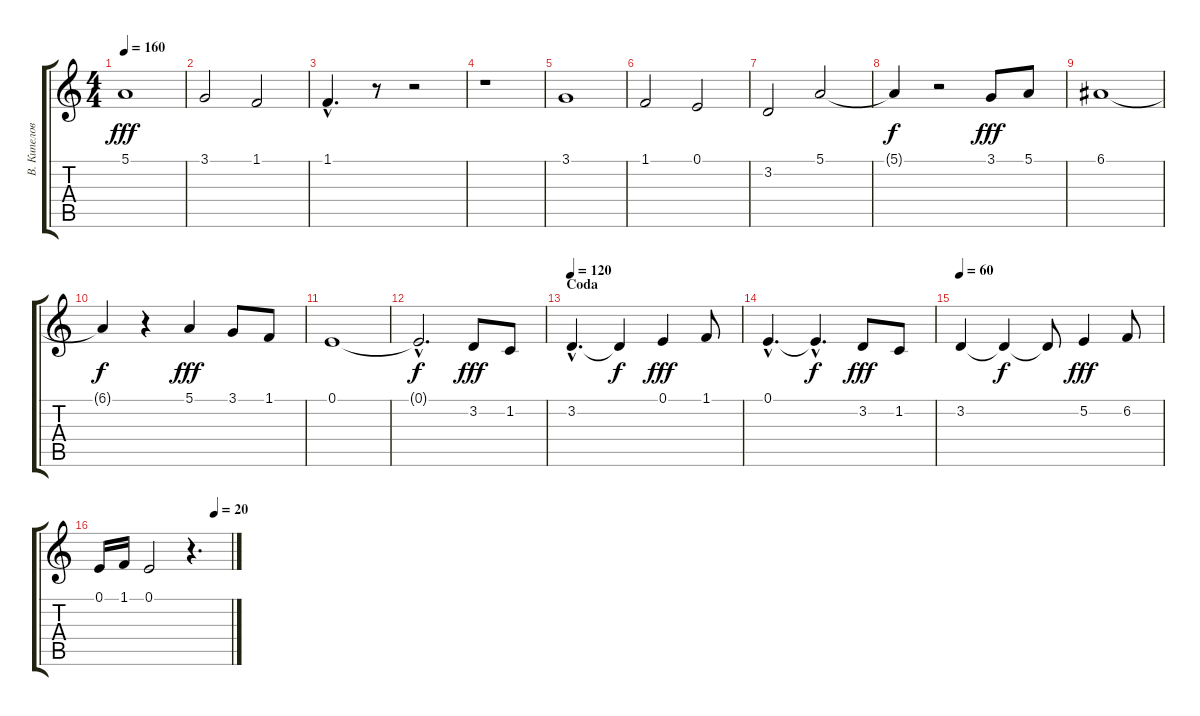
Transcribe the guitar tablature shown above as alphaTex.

\track ("B. Кипелов" "B. Кипелов") {instrument tenorsax}
\staff {score tabs}
\tuning (E4 B3 G3 D3 A2 E2) {hide}
\ts (4 4)
\tempo 160
\clef g2
\ks c
5.1.1{dy fff} |
3.1.2 1.1.2 |
1.1{hac}.4{d} r.8 r.2 |
r.1 |
3.1.1 |
1.1.2 0.1.2 |
3.2.2 5.1.2 |
5.1{t}.4{dy f} r.2 3.1.8{dy fff} 5.1.8 |
6.1.1 |
6.1{t}.4{dy f} r.4 5.1.4{dy fff} 3.1.8 1.1.8 |
0.1.1 |
0.1{hac t}.2{d dy f} 3.2.8{dy fff} 1.2.8 |
\section ("" "Coda")
\tempo 120
3.2{hac}.4{d} 3.2{t}.4{dy f} 0.1.4{dy fff} 1.1.8 |
0.1{hac}.4{d} 0.1{hac t}.4{d dy f} 3.2.8{dy fff} 1.2.8 |
\tempo 60
3.2.4 3.2{t}.4{dy f} 3.2{t}.8 5.2.4{dy fff} 6.2.8 |
\tempo (20 0.875)
0.1.16 1.1.16 0.1.2 r.4{d}
